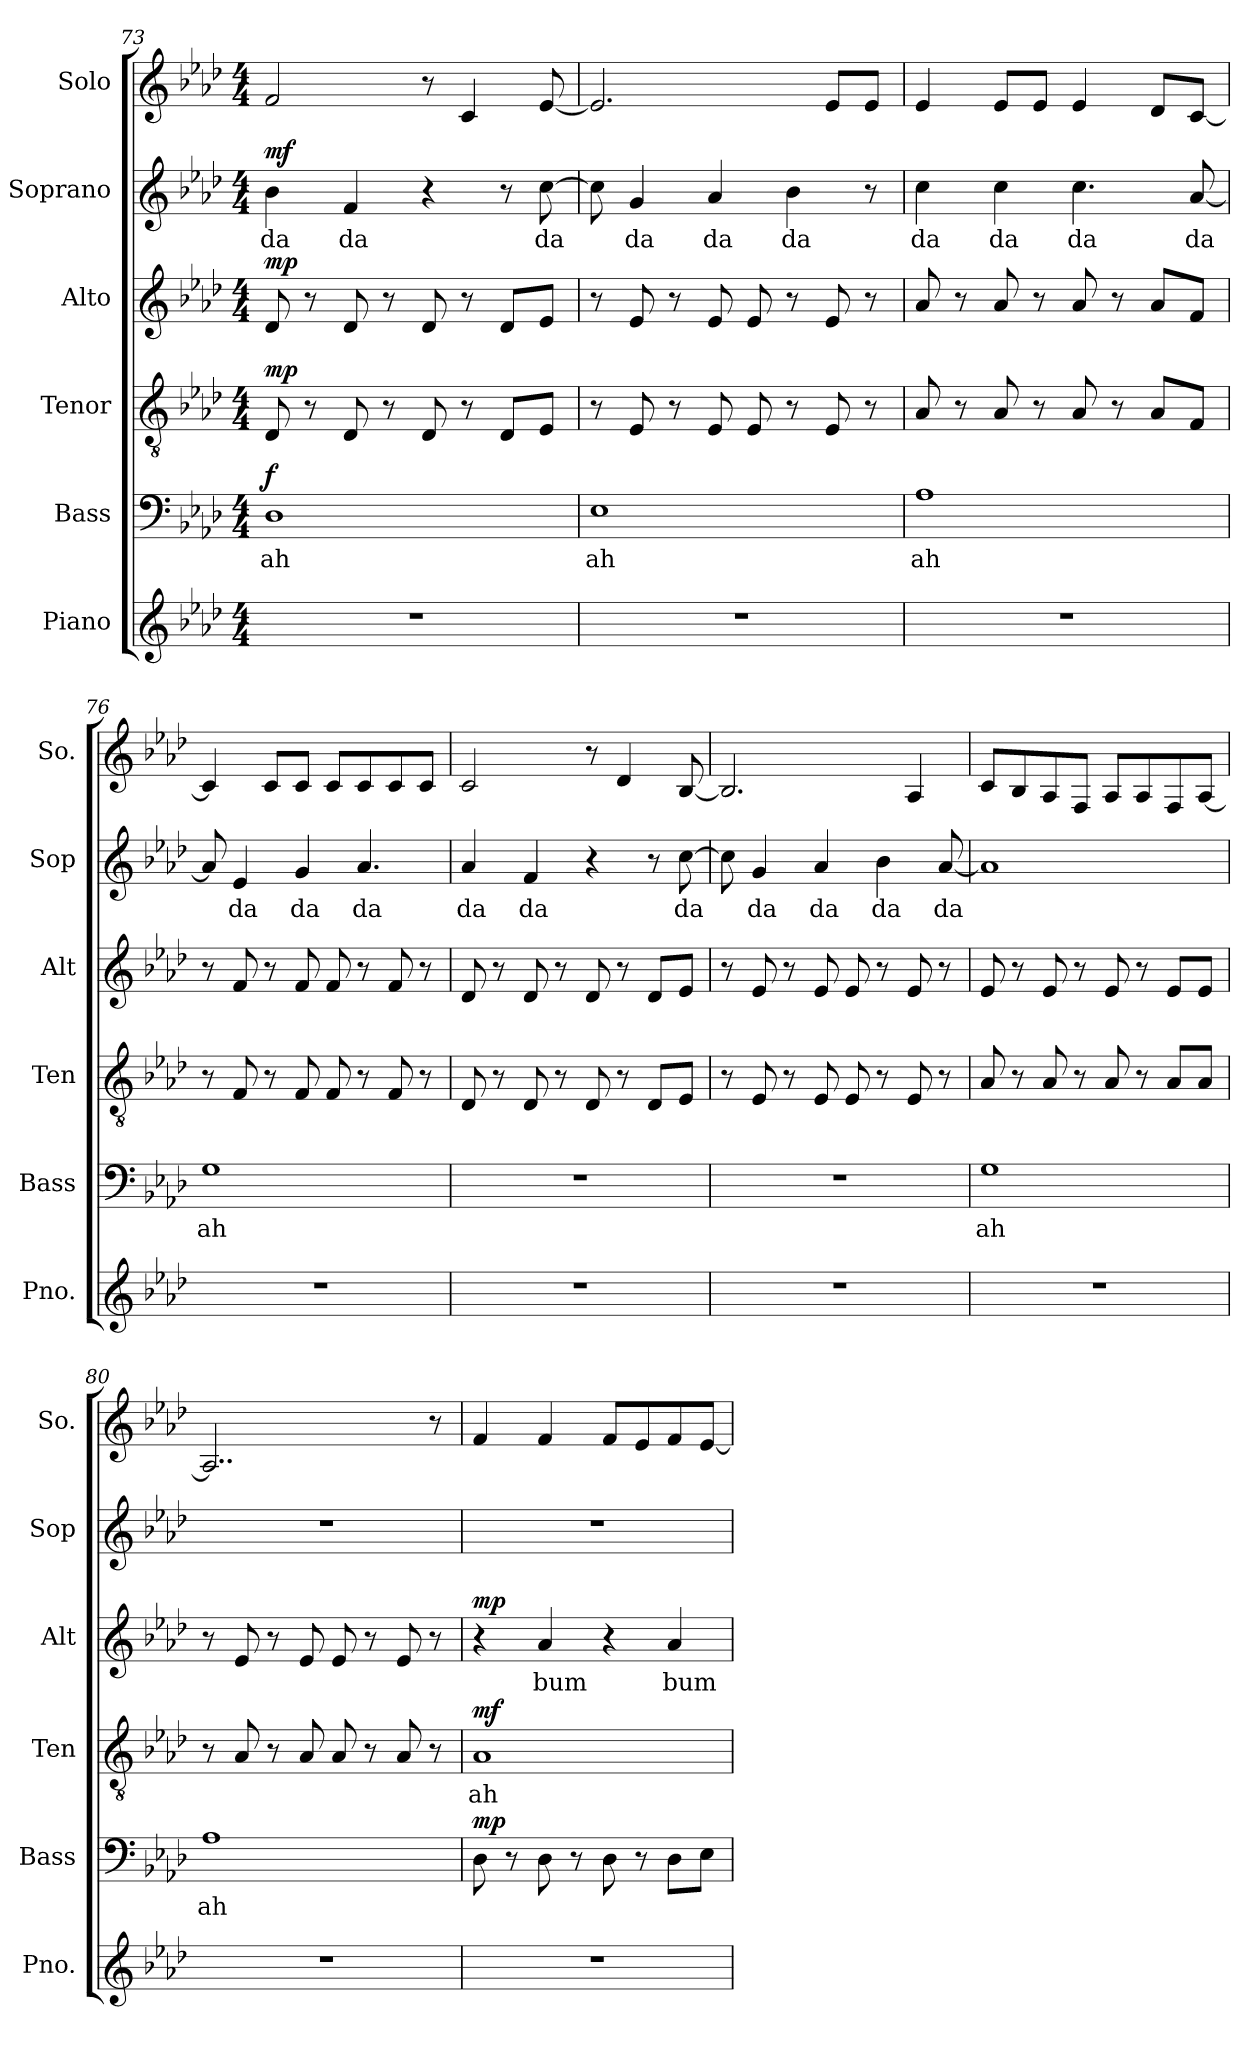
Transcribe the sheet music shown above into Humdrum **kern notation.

**kern	**kern	**text	**dynam	**kern	**text	**dynam	**kern	**text	**dynam	**kern	**text	**dynam	**kern
*part6	*part5	*part5	*part5	*part4	*part4	*part4	*part3	*part3	*part3	*part2	*part2	*part2	*part1
*staff6	*staff5	*staff5	*staff5	*staff4	*staff4	*staff4	*staff3	*staff3	*staff3	*staff2	*staff2	*staff2	*staff1
*I"Piano	*I"Bass	*	*	*I"Tenor	*	*	*I"Alto	*	*	*I"Soprano	*	*	*I"Solo
*I'Pno.	*I'Bass	*	*	*I'Ten	*	*	*I'Alt	*	*	*I'Sop	*	*	*I'So.
*clefG2	*clefF4	*	*	*clefGv2	*	*	*clefG2	*	*	*clefG2	*	*	*clefG2
*k[b-e-a-d-]	*k[b-e-a-d-]	*	*	*k[b-e-a-d-]	*	*	*k[b-e-a-d-]	*	*	*k[b-e-a-d-]	*	*	*k[b-e-a-d-]
*M4/4	*M4/4	*	*	*M4/4	*	*	*M4/4	*	*	*M4/4	*	*	*M4/4
=73	=73	=73	=73	=73	=73	=73	=73	=73	=73	=73	=73	=73	=73
!	!	!LO:LY:b	!LO:DY:a	!	!	!LO:DY:a	!	!	!LO:DY:a	!	!LO:LY:b	!LO:DY:a	!
1r	1D-	ah	f	8D-/	.	mp	8d-/	.	mp	4b-\	da	mf	2f/
.	.	.	.	8r	.	.	8r	.	.	.	.	.	.
!	!	!	!	!	!	!	!	!	!	!	!LO:LY:b	!	!
.	.	.	.	8D-/	.	.	8d-/	.	.	4f/	da	.	.
.	.	.	.	8r	.	.	8r	.	.	.	.	.	.
.	.	.	.	8D-/	.	.	8d-/	.	.	4r	.	.	8r
.	.	.	.	8r	.	.	8r	.	.	.	.	.	4c/
.	.	.	.	8D-/L	.	.	8d-/L	.	.	8r	.	.	.
!	!	!	!	!	!	!	!	!	!	!	!LO:LY:b	!	!
.	.	.	.	8E-/J	.	.	8e-/J	.	.	[8cc\	da	.	[8e-/
=74	=74	=74	=74	=74	=74	=74	=74	=74	=74	=74	=74	=74	=74
!	!	!LO:LY:b	!	!	!	!	!	!	!	!	!	!	!
1r	1E-	ah	.	8r	.	.	8r	.	.	8cc\]	.	.	2.e-/]
!	!	!	!	!	!	!	!	!	!	!	!LO:LY:b	!	!
.	.	.	.	8E-/	.	.	8e-/	.	.	4g/	da	.	.
.	.	.	.	8r	.	.	8r	.	.	.	.	.	.
!	!	!	!	!	!	!	!	!	!	!	!LO:LY:b	!	!
.	.	.	.	8E-/	.	.	8e-/	.	.	4a-/	da	.	.
.	.	.	.	8E-/	.	.	8e-/	.	.	.	.	.	.
!	!	!	!	!	!	!	!	!	!	!	!LO:LY:b	!	!
.	.	.	.	8r	.	.	8r	.	.	4b-\	da	.	.
.	.	.	.	8E-/	.	.	8e-/	.	.	.	.	.	8e-/L
.	.	.	.	8r	.	.	8r	.	.	8r	.	.	8e-/J
!!LO:PB:g=z
=75	=75	=75	=75	=75	=75	=75	=75	=75	=75	=75	=75	=75	=75
!	!	!LO:LY:b	!	!	!	!	!	!	!	!	!LO:LY:b	!	!
1r	1A-	ah	.	8A-/	.	.	8a-/	.	.	4cc\	da	.	4e-/
.	.	.	.	8r	.	.	8r	.	.	.	.	.	.
!	!	!	!	!	!	!	!	!	!	!	!LO:LY:b	!	!
.	.	.	.	8A-/	.	.	8a-/	.	.	4cc\	da	.	8e-/L
.	.	.	.	8r	.	.	8r	.	.	.	.	.	8e-/J
!	!	!	!	!	!	!	!	!	!	!	!LO:LY:b	!	!
.	.	.	.	8A-/	.	.	8a-/	.	.	4.cc\	da	.	4e-/
.	.	.	.	8r	.	.	8r	.	.	.	.	.	.
.	.	.	.	8A-/L	.	.	8a-/L	.	.	.	.	.	8d-/L
!	!	!	!	!	!	!	!	!	!	!	!LO:LY:b	!	!
.	.	.	.	8F/J	.	.	8f/J	.	.	[8a-/	da	.	[8c/J
=76	=76	=76	=76	=76	=76	=76	=76	=76	=76	=76	=76	=76	=76
!	!	!LO:LY:b	!	!	!	!	!	!	!	!	!	!	!
1r	1G	ah	.	8r	.	.	8r	.	.	8a-/]	.	.	4c/]
!	!	!	!	!	!	!	!	!	!	!	!LO:LY:b	!	!
.	.	.	.	8F/	.	.	8f/	.	.	4e-/	da	.	.
.	.	.	.	8r	.	.	8r	.	.	.	.	.	8c/L
!	!	!	!	!	!	!	!	!	!	!	!LO:LY:b	!	!
.	.	.	.	8F/	.	.	8f/	.	.	4g/	da	.	8c/J
.	.	.	.	8F/	.	.	8f/	.	.	.	.	.	8c/L
!	!	!	!	!	!	!	!	!	!	!	!LO:LY:b	!	!
.	.	.	.	8r	.	.	8r	.	.	4.a-/	da	.	8c/
.	.	.	.	8F/	.	.	8f/	.	.	.	.	.	8c/
.	.	.	.	8r	.	.	8r	.	.	.	.	.	8c/J
=77	=77	=77	=77	=77	=77	=77	=77	=77	=77	=77	=77	=77	=77
!	!	!	!	!	!	!	!	!	!	!	!LO:LY:b	!	!
1r	1r	.	.	8D-/	.	.	8d-/	.	.	4a-/	da	.	2c/
.	.	.	.	8r	.	.	8r	.	.	.	.	.	.
!	!	!	!	!	!	!	!	!	!	!	!LO:LY:b	!	!
.	.	.	.	8D-/	.	.	8d-/	.	.	4f/	da	.	.
.	.	.	.	8r	.	.	8r	.	.	.	.	.	.
.	.	.	.	8D-/	.	.	8d-/	.	.	4r	.	.	8r
.	.	.	.	8r	.	.	8r	.	.	.	.	.	4d-/
.	.	.	.	8D-/L	.	.	8d-/L	.	.	8r	.	.	.
!	!	!	!	!	!	!	!	!	!	!	!LO:LY:b	!	!
.	.	.	.	8E-/J	.	.	8e-/J	.	.	[8cc\	da	.	[8B-/
=78	=78	=78	=78	=78	=78	=78	=78	=78	=78	=78	=78	=78	=78
1r	1r	.	.	8r	.	.	8r	.	.	8cc\]	.	.	2.B-/]
!	!	!	!	!	!	!	!	!	!	!	!LO:LY:b	!	!
.	.	.	.	8E-/	.	.	8e-/	.	.	4g/	da	.	.
.	.	.	.	8r	.	.	8r	.	.	.	.	.	.
!	!	!	!	!	!	!	!	!	!	!	!LO:LY:b	!	!
.	.	.	.	8E-/	.	.	8e-/	.	.	4a-/	da	.	.
.	.	.	.	8E-/	.	.	8e-/	.	.	.	.	.	.
!	!	!	!	!	!	!	!	!	!	!	!LO:LY:b	!	!
.	.	.	.	8r	.	.	8r	.	.	4b-\	da	.	.
.	.	.	.	8E-/	.	.	8e-/	.	.	.	.	.	4A-/
!	!	!	!	!	!	!	!	!	!	!	!LO:LY:b	!	!
.	.	.	.	8r	.	.	8r	.	.	[8a-/	da	.	.
!!LO:LB:g=z
=79	=79	=79	=79	=79	=79	=79	=79	=79	=79	=79	=79	=79	=79
!	!	!LO:LY:b	!	!	!	!	!	!	!	!	!	!	!
1r	1G	ah	.	8A-/	.	.	8e-/	.	.	1a-]	.	.	8c/L
.	.	.	.	8r	.	.	8r	.	.	.	.	.	8B-/
.	.	.	.	8A-/	.	.	8e-/	.	.	.	.	.	8A-/
.	.	.	.	8r	.	.	8r	.	.	.	.	.	8F/J
.	.	.	.	8A-/	.	.	8e-/	.	.	.	.	.	8A-/L
.	.	.	.	8r	.	.	8r	.	.	.	.	.	8A-/
.	.	.	.	8A-/L	.	.	8e-/L	.	.	.	.	.	8F/
.	.	.	.	8A-/J	.	.	8e-/J	.	.	.	.	.	[8A-/J
=80	=80	=80	=80	=80	=80	=80	=80	=80	=80	=80	=80	=80	=80
!	!	!LO:LY:b	!	!	!	!	!	!	!	!	!	!	!
1r	1A-	ah	.	8r	.	.	8r	.	.	1r	.	.	2..A-/]
.	.	.	.	8A-/	.	.	8e-/	.	.	.	.	.	.
.	.	.	.	8r	.	.	8r	.	.	.	.	.	.
.	.	.	.	8A-/	.	.	8e-/	.	.	.	.	.	.
.	.	.	.	8A-/	.	.	8e-/	.	.	.	.	.	.
.	.	.	.	8r	.	.	8r	.	.	.	.	.	.
.	.	.	.	8A-/	.	.	8e-/	.	.	.	.	.	.
.	.	.	.	8r	.	.	8r	.	.	.	.	.	8r
=81	=81	=81	=81	=81	=81	=81	=81	=81	=81	=81	=81	=81	=81
!	!	!	!LO:DY:a	!	!LO:LY:b	!LO:DY:a	!	!	!LO:DY:a	!	!	!	!
1r	8D-\	.	mp	1A-	ah	mf	4r	.	mp	1r	.	.	4f/
.	8r	.	.	.	.	.	.	.	.	.	.	.	.
!	!	!	!	!	!	!	!	!LO:LY:b	!	!	!	!	!
.	8D-\	.	.	.	.	.	4a-/	bum	.	.	.	.	4f/
.	8r	.	.	.	.	.	.	.	.	.	.	.	.
.	8D-\	.	.	.	.	.	4r	.	.	.	.	.	8f/L
.	8r	.	.	.	.	.	.	.	.	.	.	.	8e-/
!	!	!	!	!	!	!	!	!LO:LY:b	!	!	!	!	!
.	8D-\L	.	.	.	.	.	4a-/	bum	.	.	.	.	8f/
.	8E-\J	.	.	.	.	.	.	.	.	.	.	.	[8e-/J
=	=	=	=	=	=	=	=	=	=	=	=	=	=
*-	*-	*-	*-	*-	*-	*-	*-	*-	*-	*-	*-	*-	*-
